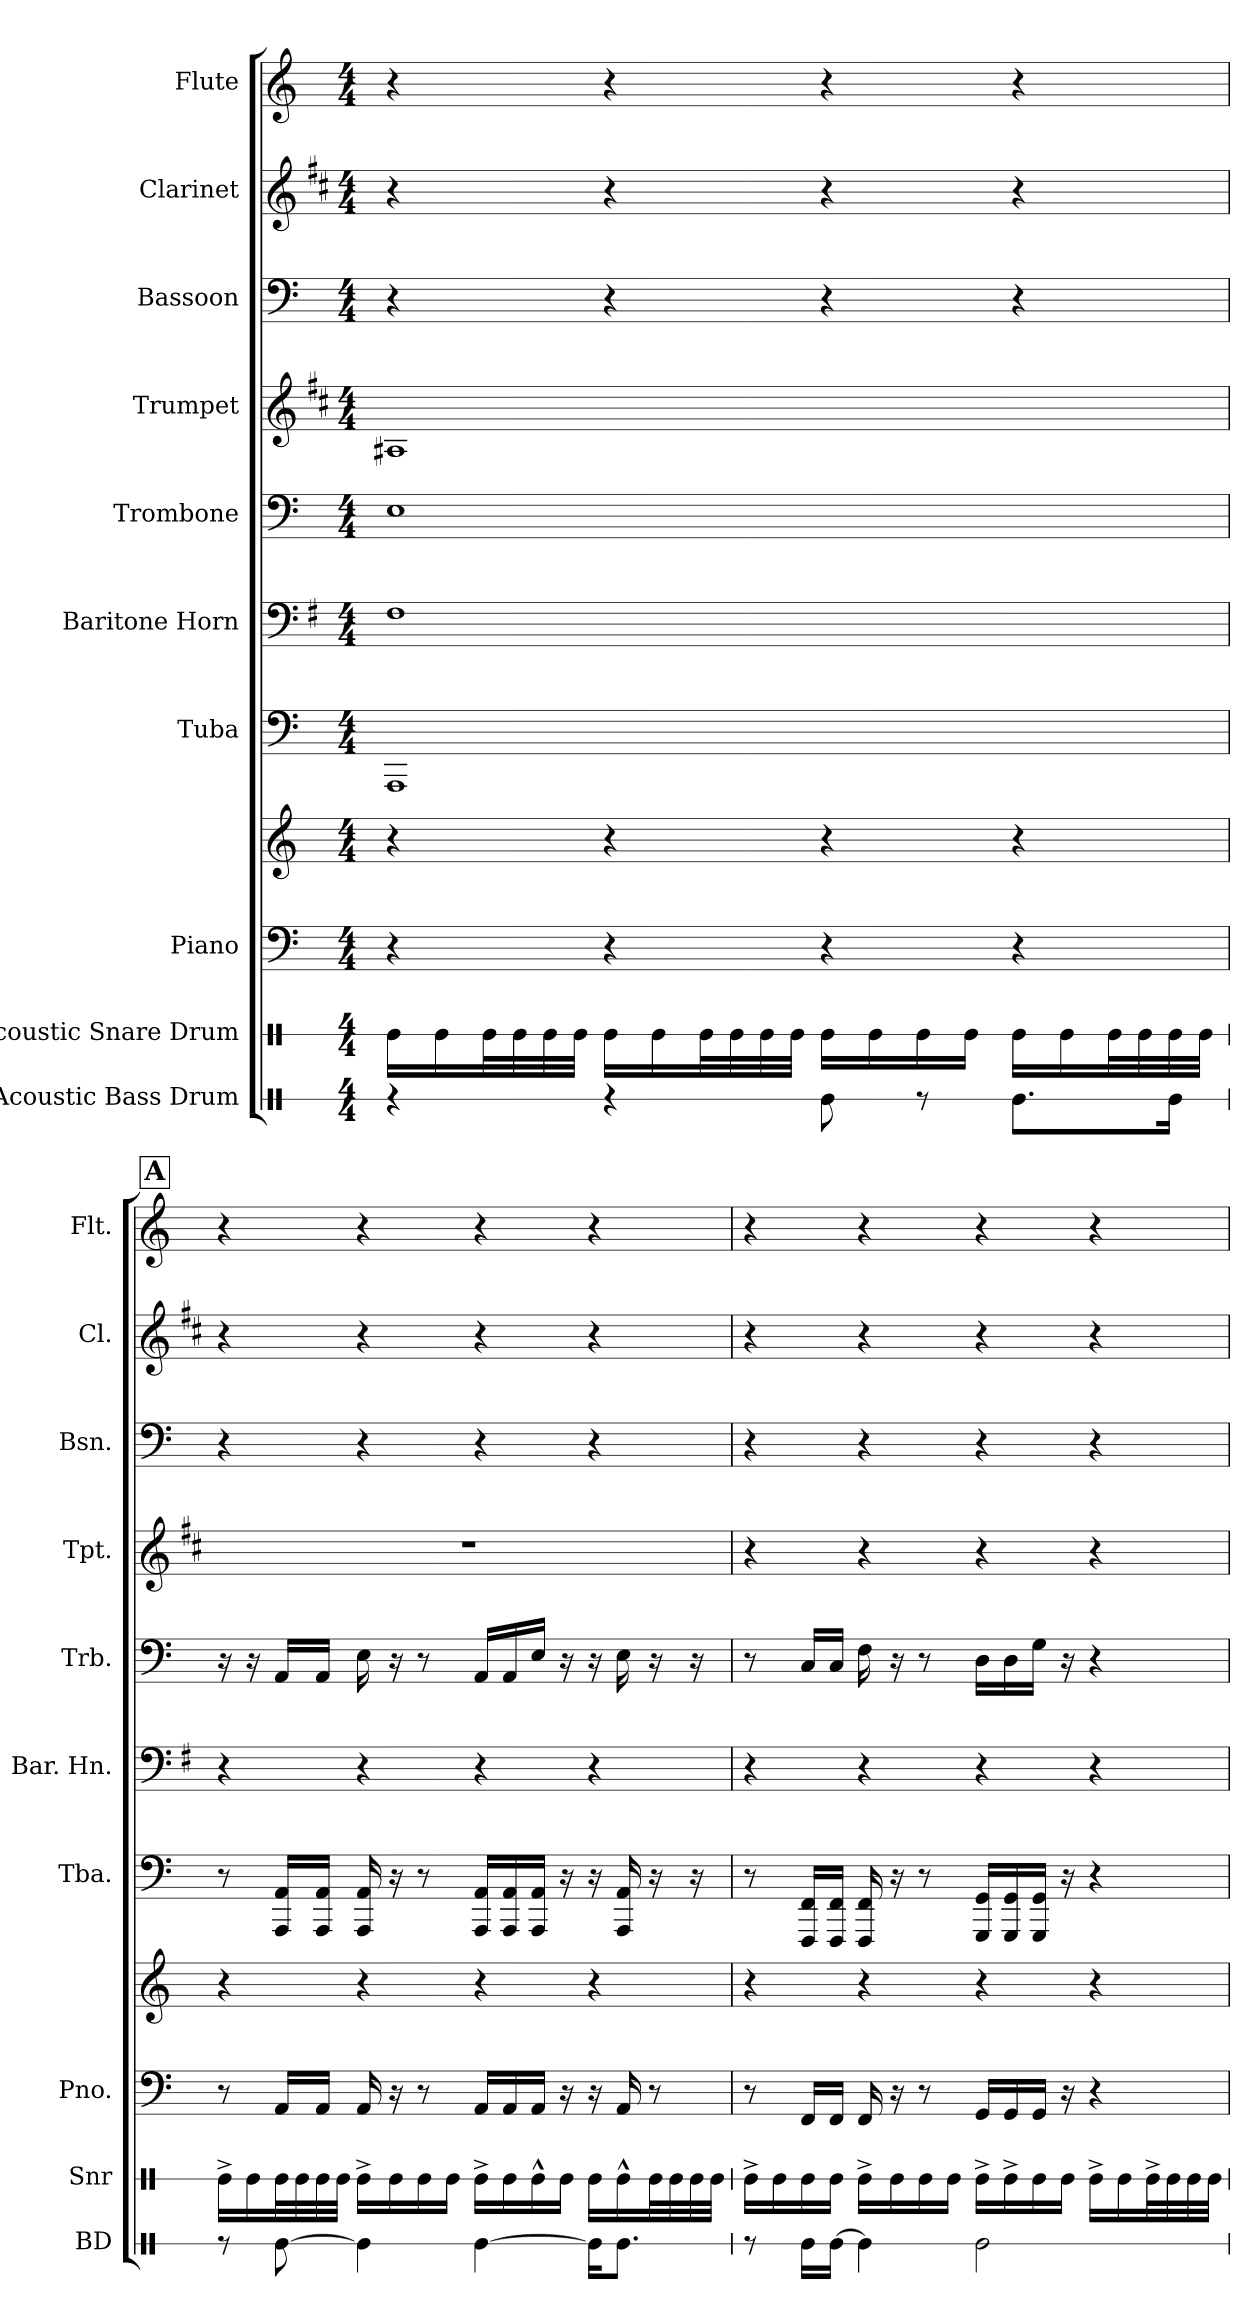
**kern	**kern	**kern	**kern	**kern	**kern	**kern	**kern	**kern	**kern	**kern
*part10	*part9	*part8	*part8	*part7	*part6	*part5	*part4	*part3	*part2	*part1
*staff11	*staff10	*staff9	*staff8	*staff7	*staff6	*staff5	*staff4	*staff3	*staff2	*staff1
*I"Acoustic Bass Drum	*I"Acoustic Snare Drum	*I"Piano	*	*I"Tuba	*I"Baritone Horn	*I"Trombone	*I"Trumpet	*I"Bassoon	*I"Clarinet	*I"Flute
*I'BD	*I'Snr	*I'Pno.	*	*I'Tba.	*I'Bar. Hn.	*I'Trb.	*I'Tpt.	*I'Bsn.	*I'Cl.	*I'Flt.
*stria1	*stria1	*stria5	*stria5	*stria5	*stria5	*stria5	*stria5	*stria5	*stria5	*stria5
*clefX	*clefX	*clefF4	*clefG2	*clefF4	*clefF4	*clefF4	*clefG2	*clefF4	*clefG2	*clefG2
*	*	*	*	*	*ITrd4c7	*	*ITrd1c2	*	*ITrd1c2	*
*k[]	*k[]	*k[]	*k[]	*k[]	*k[]	*k[]	*k[]	*k[]	*k[]	*k[]
*M4/4	*M4/4	*M4/4	*M4/4	*M4/4	*M4/4	*M4/4	*M4/4	*M4/4	*M4/4	*M4/4
*MM120	*MM120	*MM120	*MM120	*MM120	*MM120	*MM120	*MM120	*MM120	*MM120	*MM120
=1	=1	=1	=1	=1	=1	=1	=1	=1	=1	=1
4r	16ReLL	4r	4r	1AAA	1BB	1E	1G#X	4r	4r	4r
.	16Re	.	.	.	.	.	.	.	.	.
.	32ReL	.	.	.	.	.	.	.	.	.
.	32Re	.	.	.	.	.	.	.	.	.
.	32Re	.	.	.	.	.	.	.	.	.
.	32ReJJJ	.	.	.	.	.	.	.	.	.
4r	16ReLL	4r	4r	.	.	.	.	4r	4r	4r
.	16Re	.	.	.	.	.	.	.	.	.
.	32ReL	.	.	.	.	.	.	.	.	.
.	32Re	.	.	.	.	.	.	.	.	.
.	32Re	.	.	.	.	.	.	.	.	.
.	32ReJJJ	.	.	.	.	.	.	.	.	.
8Re	16ReLL	4r	4r	.	.	.	.	4r	4r	4r
.	16Re	.	.	.	.	.	.	.	.	.
8r	16Re	.	.	.	.	.	.	.	.	.
.	16ReJJ	.	.	.	.	.	.	.	.	.
8.ReL	16ReLL	4r	4r	.	.	.	.	4r	4r	4r
.	16Re	.	.	.	.	.	.	.	.	.
.	32ReL	.	.	.	.	.	.	.	.	.
.	32Re	.	.	.	.	.	.	.	.	.
16ReJk	32Re	.	.	.	.	.	.	.	.	.
.	32ReJJJ	.	.	.	.	.	.	.	.	.
!!LO:REH:place=s1:a:t=A
=2	=2	=2	=2	=2	=2	=2	=2	=2	=2	=2
8r	16Re^LL	8r	4r	8r	4r	16r	1r	4r	4r	4r
.	16Re	.	.	.	.	16r	.	.	.	.
[8Re	32ReL	16AALL	.	16AA 16AAALL	.	16AALL	.	.	.	.
.	32Re	.	.	.	.	.	.	.	.	.
.	32Re	16AAJJ	.	16AA 16AAAJJ	.	16AAJJ	.	.	.	.
.	32ReJJJ	.	.	.	.	.	.	.	.	.
4Re]	16Re^LL	16AA	4r	16AA 16AAA	4r	16E	.	4r	4r	4r
.	16Re	16r	.	16r	.	16r	.	.	.	.
.	16Re	8r	.	8r	.	8r	.	.	.	.
.	16ReJJ	.	.	.	.	.	.	.	.	.
[4Re	16Re^LL	16AALL	4r	16AA 16AAALL	4r	16AALL	.	4r	4r	4r
.	16Re	16AA	.	16AA 16AAA	.	16AA	.	.	.	.
.	16Re^^	16AAJJ	.	16AA 16AAAJJ	.	16EJJ	.	.	.	.
.	16ReJJ	16r	.	16r	.	16r	.	.	.	.
16ReKL]	16ReLL	16r	4r	16r	4r	16r	.	4r	4r	4r
8.ReJ	16Re^^	16AA	.	16AA 16AAA	.	16E	.	.	.	.
.	32ReL	8r	.	16r	.	16r	.	.	.	.
.	32Re	.	.	.	.	.	.	.	.	.
.	32Re	.	.	16r	.	16r	.	.	.	.
.	32ReJJJ	.	.	.	.	.	.	.	.	.
=3	=3	=3	=3	=3	=3	=3	=3	=3	=3	=3
8r	16Re^LL	8r	4r	8r	4r	8r	4r	4r	4r	4r
.	16Re	.	.	.	.	.	.	.	.	.
16ReLL	16Re	16FFLL	.	16FF 16FFFLL	.	16CLL	.	.	.	.
[16ReJJ	16ReJJ	16FFJJ	.	16FF 16FFFJJ	.	16CJJ	.	.	.	.
4Re]	16Re^LL	16FF	4r	16FF 16FFF	4r	16F	4r	4r	4r	4r
.	16Re	16r	.	16r	.	16r	.	.	.	.
.	16Re	8r	.	8r	.	8r	.	.	.	.
.	16ReJJ	.	.	.	.	.	.	.	.	.
2Re	16Re^LL	16GGLL	4r	16GG 16GGGLL	4r	16DLL	4r	4r	4r	4r
.	16Re^	16GG	.	16GG 16GGG	.	16D	.	.	.	.
.	16Re	16GGJJ	.	16GG 16GGGJJ	.	16GJJ	.	.	.	.
.	16ReJJ	16r	.	16r	.	16r	.	.	.	.
.	16Re^LL	4r	4r	4r	4r	4r	4r	4r	4r	4r
.	16Re	.	.	.	.	.	.	.	.	.
.	32Re^L	.	.	.	.	.	.	.	.	.
.	32Re	.	.	.	.	.	.	.	.	.
.	32Re	.	.	.	.	.	.	.	.	.
.	32ReJJJ	.	.	.	.	.	.	.	.	.
=	=	=	=	=	=	=	=	=	=	=
*-	*-	*-	*-	*-	*-	*-	*-	*-	*-	*-
